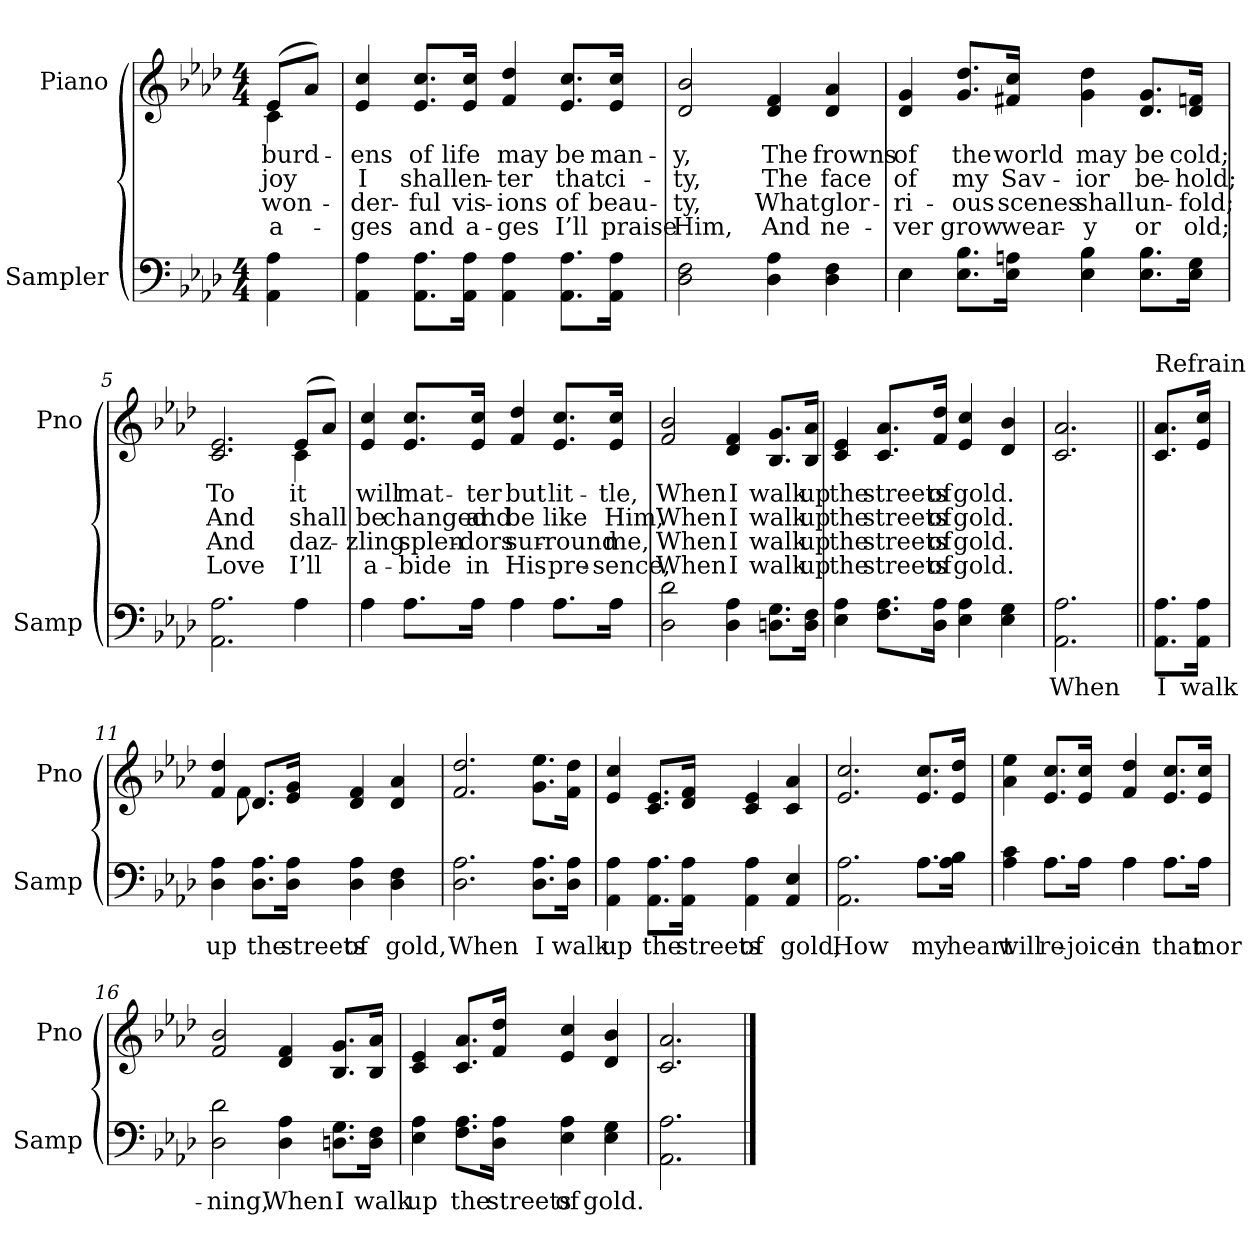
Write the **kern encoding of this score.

**kern	**text	**kern	**text	**text	**text	**text
*part2	*part2	*part1	*part1	*part1	*part1	*part1
*staff2	*staff2	*staff1	*staff1	*staff1	*staff1	*staff1
*I"Sampler	*	*I"Piano	*	*	*	*
*I'Samp	*	*I'Pno	*	*	*	*
*clefF4	*	*clefG2	*	*	*	*
*k[b-e-a-d-]	*	*k[b-e-a-d-]	*	*	*	*
*A-:	*	*A-:	*	*	*	*
*M4/4	*	*M4/4	*	*	*	*
=1	=1	=1	=1	=1	=1	=1
*	*	*^	*	*	*	*
4AA- 4A-	.	(8e-/L	4c	burd-	joy	won-	a-
.	.	8a-/J)	.	.	.	.	.
*	*	*v	*v	*	*	*	*
=2	=2	=2	=2	=2	=2	=2
4AA- 4A-	.	4e- 4cc	-ens	I	-der-	-ges
8.AA-\ 8.A-\L	.	8.e-/ 8.cc/L	of	shall	-ful	and
16AA-\ 16A-\Jk	.	16e-/ 16cc/Jk	life	en-	vis-	a-
4AA- 4A-	.	4f 4dd-	may	-ter	-ions	-ges
8.AA-\ 8.A-\L	.	8.e-/ 8.cc/L	be	that	of	I’ll
16AA-\ 16A-\Jk	.	16e-/ 16cc/Jk	man-	ci-	beau-	praise
=3	=3	=3	=3	=3	=3	=3
2D- 2F	.	2d- 2b-	-y,	-ty,	-ty,	Him,
4D- 4A-	.	4d- 4f	The	The	What	And
4D- 4F	.	4d- 4a-	frowns	face	glor-	ne-
=4	=4	=4	=4	=4	=4	=4
*^	*	*	*	*	*	*
4E-\	4E-	.	4d- 4g	of	of	-ri-	-ver
8.E-\ 8.B-\L	2.ryy	.	8.g/ 8.dd-/L	the	my	-ous	grow
16E-\ 16An\Jk	.	.	16f#X/ 16cc/Jk	world	Sav-	scenes	wear-
4E- 4B-	.	.	4g 4dd-	may	-ior	shall	-y
8.E-\ 8.B-\L	.	.	8.d-/ 8.g/L	be	be-	un-	or
16E-\ 16G\Jk	.	.	16d-/ 16fn/Jk	cold;	-hold;	-fold;	old;
*v	*v	*	*	*	*	*	*
=5	=5	=5	=5	=5	=5	=5
*	*	*^	*	*	*	*
2.AA- 2.A-	.	2.c/ 2.e-/	2.ryy	To	And	And	Love
4A-	.	(8e-/L	4c	it	shall	daz-	I’ll
.	.	8a-/J)	.	.	.	.	.
*	*	*v	*v	*	*	*	*
=6	=6	=6	=6	=6	=6	=6
4A-	.	4e- 4cc	will	be	-zling	a-
8.A-\L	.	8.e-/ 8.cc/L	mat-	changed	splen-	-bide
16A-\Jk	.	16e-/ 16cc/Jk	-ter	and	-dors	in
4A-	.	4f 4dd-	but	be	sur-	His
8.A-\L	.	8.e-/ 8.cc/L	lit-	like	-round	pre-
16A-\Jk	.	16e-/ 16cc/Jk	-tle,	Him,	me,	-sence,
=7	=7	=7	=7	=7	=7	=7
2D- 2d-	.	2f 2b-	When	When	When	When
4D- 4A-	.	4d- 4f	I	I	I	I
8.Dn\ 8.G\L	.	8.B-/ 8.g/L	walk	walk	walk	walk
16D\ 16F\Jk	.	16B-/ 16a-/Jk	up	up	up	up
=8	=8	=8	=8	=8	=8	=8
4E- 4A-	.	4c 4e-	the	the	the	the
8.F\ 8.A-\L	.	8.c/ 8.a-/L	streets	streets	streets	streets
16D-\ 16A-\Jk	.	16f/ 16dd-/Jk	of	of	of	of
4E- 4A-	.	4e- 4cc	gold.	gold.	gold.	gold.
4E- 4G	.	4d- 4b-	.	.	.	.
=9	=9	=9	=9	=9	=9	=9
2.AA- 2.A-	When	2.c 2.a-	.	.	.	.
=10||	=10||	=10||	=10||	=10||	=10||	=10||
!	!	!LO:TX:t=Refrain	!	!	!	!
8.AA-\ 8.A-\L	I	8.c/ 8.a-/L	.	.	.	.
16AA-\ 16A-\Jk	walk	16e-/ 16cc/Jk	.	.	.	.
=11	=11	=11	=11	=11	=11	=11
*	*	*^	*	*	*	*
4D- 4A-	up	4f 4dd-	4ryy	.	.	.	.
8.D-\ 8.A-\L	the	8.d-/L	8.f	.	.	.	.
16D-\ 16A-\Jk	streets	16e-/ 16g/Jk	2ryy	.	.	.	.
4D- 4A-	of	4d- 4f	.	.	.	.	.
4D- 4F	gold,	4d- 4a-	.	.	.	.	.
.	.	.	16ryy	.	.	.	.
*	*	*v	*v	*	*	*	*
=12	=12	=12	=12	=12	=12	=12
2.D- 2.A-	When	2.f 2.dd-	.	.	.	.
8.D-\ 8.A-\L	I	8.g\ 8.ee-\L	.	.	.	.
16D-\ 16A-\Jk	walk	16f\ 16dd-\Jk	.	.	.	.
=13	=13	=13	=13	=13	=13	=13
4AA- 4A-	up	4e- 4cc	.	.	.	.
8.AA-\ 8.A-\L	the	8.c/ 8.e-/L	.	.	.	.
16AA-\ 16A-\Jk	streets	16d-/ 16f/Jk	.	.	.	.
4AA- 4A-	of	4c 4e-	.	.	.	.
4AA- 4E-	gold,	4c 4a-	.	.	.	.
=14	=14	=14	=14	=14	=14	=14
2.AA- 2.A-	How	2.e- 2.cc	.	.	.	.
8.A-\L	my	8.e-/ 8.cc/L	.	.	.	.
16A-\ 16B-\Jk	heart	16e-/ 16dd-/Jk	.	.	.	.
=15	=15	=15	=15	=15	=15	=15
4A- 4c	will	4a- 4ee-	.	.	.	.
8.A-\L	re-	8.e-/ 8.cc/L	.	.	.	.
16A-\Jk	-joice	16e-/ 16cc/Jk	.	.	.	.
4A-	in	4f 4dd-	.	.	.	.
8.A-\L	that	8.e-/ 8.cc/L	.	.	.	.
16A-\Jk	mor-	16e-/ 16cc/Jk	.	.	.	.
=16	=16	=16	=16	=16	=16	=16
2D- 2d-	-ning,	2f 2b-	.	.	.	.
4D- 4A-	When	4d- 4f	.	.	.	.
8.Dn\ 8.G\L	I	8.B-/ 8.g/L	.	.	.	.
16D\ 16F\Jk	walk	16B-/ 16a-/Jk	.	.	.	.
=17	=17	=17	=17	=17	=17	=17
4E- 4A-	up	4c 4e-	.	.	.	.
8.F\ 8.A-\L	the	8.c/ 8.a-/L	.	.	.	.
16D-\ 16A-\Jk	streets	16f/ 16dd-/Jk	.	.	.	.
4E- 4A-	of	4e- 4cc	.	.	.	.
4E- 4G	gold.	4d- 4b-	.	.	.	.
=18	=18	=18	=18	=18	=18	=18
2.AA- 2.A-	.	2.c 2.a-	.	.	.	.
==	==	==	==	==	==	==
*-	*-	*-	*-	*-	*-	*-
